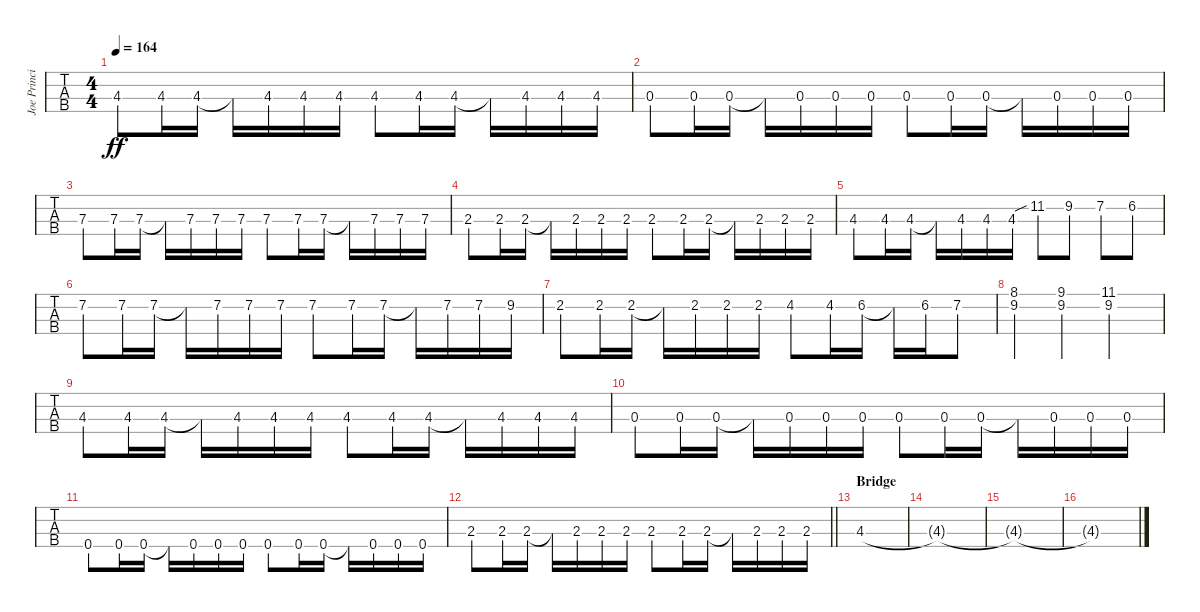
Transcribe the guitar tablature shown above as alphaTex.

\track ("Joe Principe - Bass" "Joe Princi") {instrument electricbassfinger}
\staff {tabs}
\tuning (Gb2 Db2 Ab1 Eb1) {hide}
\ts (4 4)
\tempo 164
\clef f4
\ks eb
4.3.8{dy ff} 4.3.16 4.3.16 4.3{t}.16 4.3.16 4.3.16 4.3.16 4.3.8 4.3.16 4.3.16 4.3{t}.16 4.3.16 4.3.16 4.3.16 |
0.3.8 0.3.16 0.3.16 0.3{t}.16 0.3.16 0.3.16 0.3.16 0.3.8 0.3.16 0.3.16 0.3{t}.16 0.3.16 0.3.16 0.3.16 |
7.3.8 7.3.16 7.3.16 7.3{t}.16 7.3.16 7.3.16 7.3.16 7.3.8 7.3.16 7.3.16 7.3{t}.16 7.3.16 7.3.16 7.3.16 |
2.3.8 2.3.16 2.3.16 2.3{t}.16 2.3.16 2.3.16 2.3.16 2.3.8 2.3.16 2.3.16 2.3{t}.16 2.3.16 2.3.16 2.3.16 |
4.3.8 4.3.16 4.3.16 4.3{t}.16 4.3.16 4.3.16 4.3.16 11.2{sib}.8 9.2.8 7.2.8 6.2.8 |
7.2.8 7.2.16 7.2.16 7.2{t}.16 7.2.16 7.2.16 7.2.16 7.2.8 7.2.16 7.2.16 7.2{t}.16 7.2.16 7.2.16 9.2.16 |
2.2.8 2.2.16 2.2.16 2.2{t}.16 2.2.16 2.2.16 2.2.16 4.2.8 4.2.16 6.2.16 6.2{t}.16 6.2.16 7.2.8 |
(8.1 9.2).4 (9.1 9.2).4 (11.1 9.2).2 |
4.3.8 4.3.16 4.3.16 4.3{t}.16 4.3.16 4.3.16 4.3.16 4.3.8 4.3.16 4.3.16 4.3{t}.16 4.3.16 4.3.16 4.3.16 |
0.3.8 0.3.16 0.3.16 0.3{t}.16 0.3.16 0.3.16 0.3.16 0.3.8 0.3.16 0.3.16 0.3{t}.16 0.3.16 0.3.16 0.3.16 |
0.4.8 0.4.16 0.4.16 0.4{t}.16 0.4.16 0.4.16 0.4.16 0.4.8 0.4.16 0.4.16 0.4{t}.16 0.4.16 0.4.16 0.4.16 |
\barLineRight lightlight
2.3.8 2.3.16 2.3.16 2.3{t}.16 2.3.16 2.3.16 2.3.16 2.3.8 2.3.16 2.3.16 2.3{t}.16 2.3.16 2.3.16 2.3.16 |
\section ("" "Bridge")
4.3.1 |
4.3{t}.1 |
4.3{t}.1 |
4.3{t}.1
